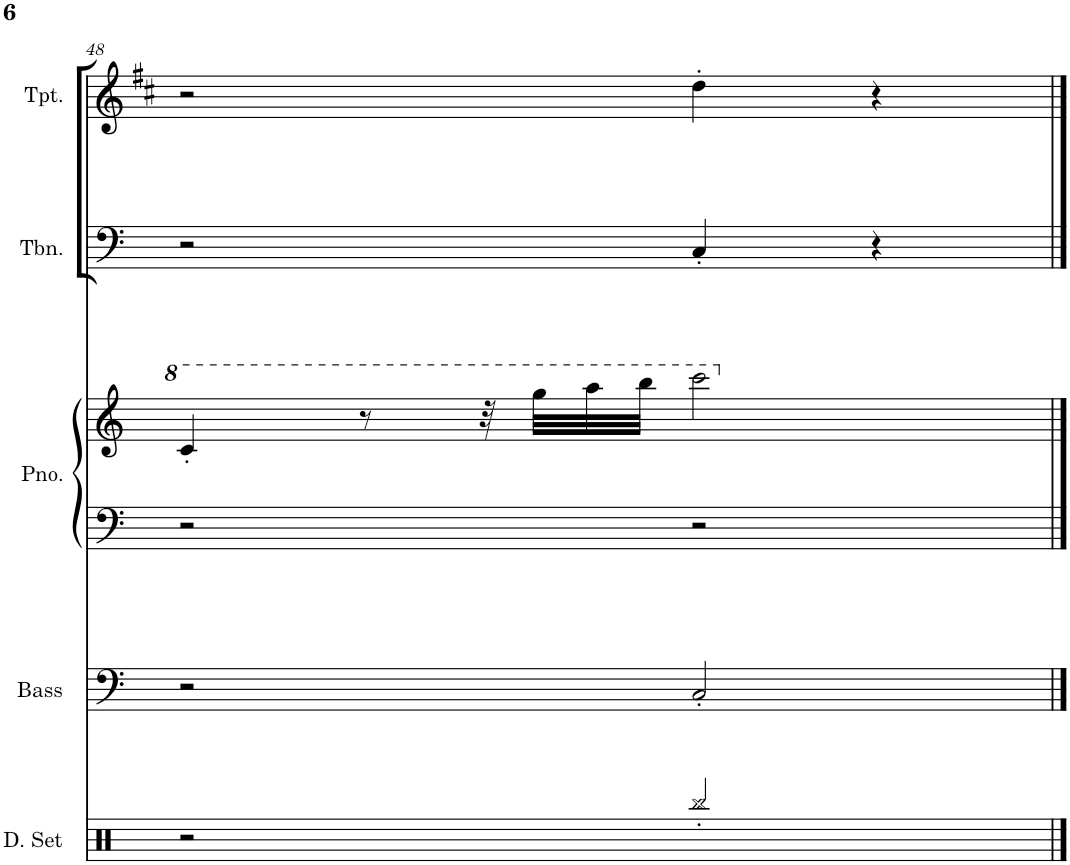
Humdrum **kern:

**kern	**kern	**kern	**kern	**kern	**kern
*part5	*part4	*part3	*part3	*part2	*part1
*staff6	*staff5	*staff4	*staff3	*staff2	*staff1
*I"Drumset	*I"Acoustic Bass	*I"Piano	*	*I"Trombone	*I"Trumpet
*I'D. Set	*I'Bass	*I'Pno.	*	*I'Tbn.	*I'Tpt.
!!LO:PB:g=z
*clefX	*clefF4	*clefF4	*clefG2	*clefF4	*clefG2
*	*Trd7c12	*	*	*	*Trd1c2
*k[]	*k[]	*k[]	*k[]	*k[]	*k[f#c#]
*M4/4	*M4/4	*M4/4	*M4/4	*M4/4	*M4/4
=48	=48	=48	=48	=48	=48
2r	2r	2r	4cc'/	2r	2r
.	.	.	8r	.	.
.	.	.	32r	.	.
.	.	.	32ggg\LLL	.	.
.	.	.	32aaa\	.	.
.	.	.	32bbb\JJJ	.	.
2Rbb'/	2C'/	2r	2cccc\	4C'/	4dd'\
.	.	.	.	4r	4r
==	==	==	==	==	==
*-	*-	*-	*-	*-	*-
